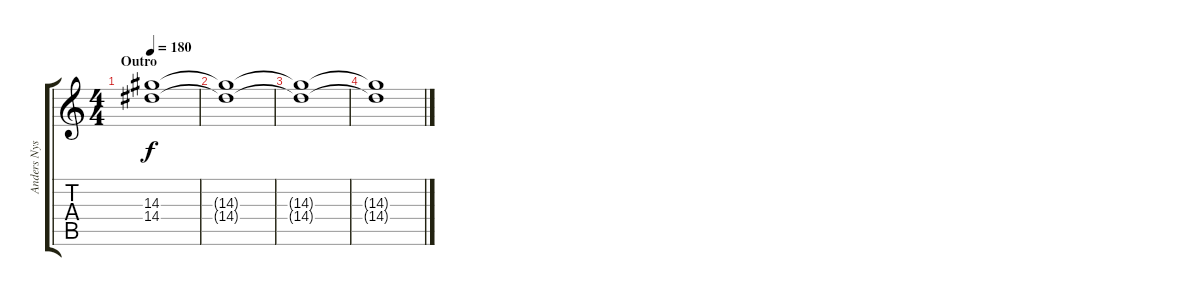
\track ("Anders Nyström" "Anders Nys") {instrument overdrivenguitar}
\staff {score tabs}
\tuning (Eb4 Bb3 Gb3 Db3 Ab2 Eb2) {hide}
\ts (4 4)
\section ("" "Outro")
\tempo 180
\clef g2
\ks c
(14.3 14.4).1{dy f} |
(14.3{t} 14.4{t}).1 |
(14.3{t} 14.4{t}).1 |
(14.3{t} 14.4{t}).1
